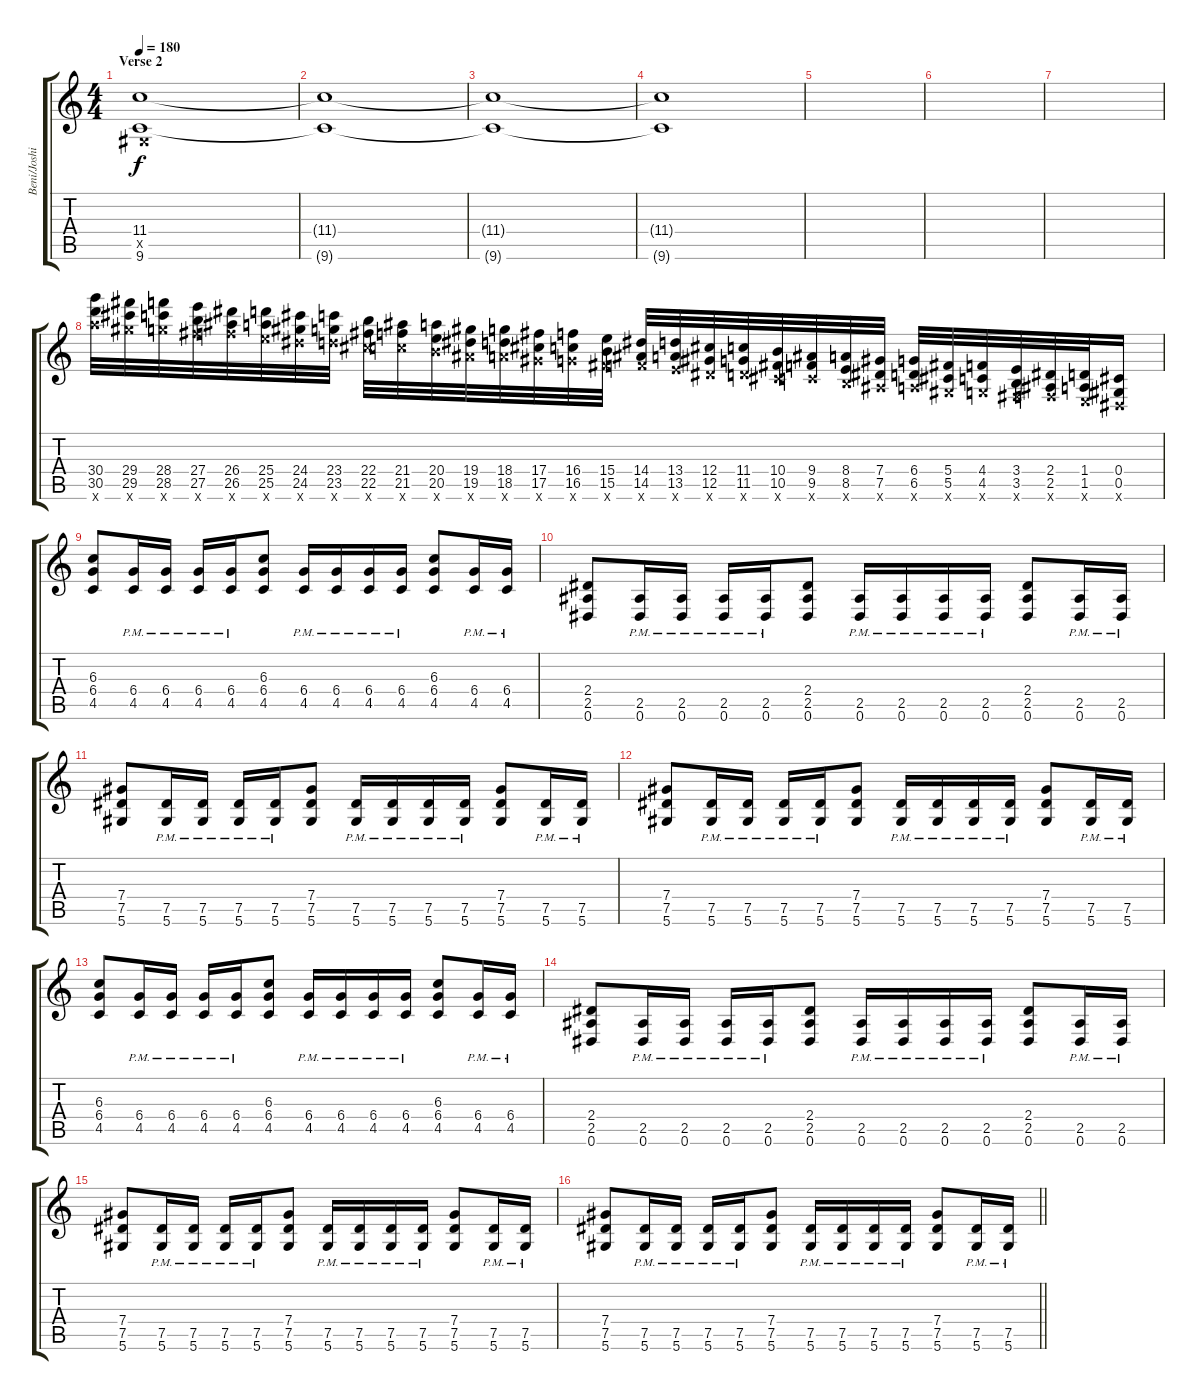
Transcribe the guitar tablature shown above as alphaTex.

\track ("Beni/Joshi, Gitarre" "Beni/Joshi") {instrument distortionguitar}
\staff {score tabs}
\tuning (Eb4 Bb3 Gb3 Db3 Ab2 Eb2) {hide}
\ts (4 4)
\section ("" "Verse 2")
\tempo 180
\clef g2
\ks c
(11.4 0.5{x} 9.6).1{dy f volume 0} |
(11.4{t} 9.6{t}).1 |
(11.4{t} 9.6{t}).1 |
(11.4{t} 9.6{t}).1 |
|
|
|
(30.4 30.5 30.6{x}).32{volume 13} (29.4 29.5 29.6{x}).32 (28.4 28.5 28.6{x}).32 (27.4 27.5 27.6{x}).32 (26.4 26.5 26.6{x}).32 (25.4 25.5 25.6{x}).32 (24.4 24.5 24.6{x}).32 (23.4 23.5 23.6{x}).32 (22.4 22.5 22.6{x}).32 (21.4 21.5 21.6{x}).32 (20.4 20.5 20.6{x}).32 (19.4 19.5 19.6{x}).32 (18.4 18.5 18.6{x}).32 (17.4 17.5 17.6{x}).32 (16.4 16.5 16.6{x}).32 (15.4 15.5 15.6{x}).32 (14.4 14.5 14.6{x}).32 (13.4 13.5 13.6{x}).32 (12.4 12.5 12.6{x}).32 (11.4 11.5 11.6{x}).32 (10.4 10.5 10.6{x}).32 (9.4 9.5 9.6{x}).32 (8.4 8.5 8.6{x}).32 (7.4 7.5 7.6{x}).32 (6.4 6.5 6.6{x}).32 (5.4 5.5 5.6{x}).32 (4.4 4.5 4.6{x}).32 (3.4 3.5 3.6{x}).32 (2.4 2.5 2.6{x}).32 (1.4 1.5 1.6{x}).32 (0.4 0.5 0.6{x}).16 |
(6.3 6.4 4.5).8 (6.4{pm} 4.5{pm}).16 (6.4{pm} 4.5{pm}).16 (6.4{pm} 4.5{pm}).16 (6.4{pm} 4.5{pm}).16 (6.3 6.4 4.5).8 (6.4{pm} 4.5{pm}).16 (6.4{pm} 4.5{pm}).16 (6.4{pm} 4.5{pm}).16 (6.4{pm} 4.5{pm}).16 (6.3 6.4 4.5).8 (6.4{pm} 4.5{pm}).16 (6.4{pm} 4.5{pm}).16 |
(2.4 2.5 0.6).8 (2.5{pm} 0.6{pm}).16 (2.5{pm} 0.6{pm}).16 (2.5{pm} 0.6{pm}).16 (2.5{pm} 0.6{pm}).16 (2.4 2.5 0.6).8 (2.5{pm} 0.6{pm}).16 (2.5{pm} 0.6{pm}).16 (2.5{pm} 0.6{pm}).16 (2.5{pm} 0.6{pm}).16 (2.4 2.5 0.6).8 (2.5{pm} 0.6{pm}).16 (2.5{pm} 0.6{pm}).16 |
(7.4 7.5 5.6).8 (7.5{pm} 5.6{pm}).16 (7.5{pm} 5.6{pm}).16 (7.5{pm} 5.6{pm}).16 (7.5{pm} 5.6{pm}).16 (7.4 7.5 5.6).8 (7.5{pm} 5.6{pm}).16 (7.5{pm} 5.6{pm}).16 (7.5{pm} 5.6{pm}).16 (7.5{pm} 5.6{pm}).16 (7.4 7.5 5.6).8 (7.5{pm} 5.6{pm}).16 (7.5{pm} 5.6{pm}).16 |
(7.4 7.5 5.6).8 (7.5{pm} 5.6{pm}).16 (7.5{pm} 5.6{pm}).16 (7.5{pm} 5.6{pm}).16 (7.5{pm} 5.6{pm}).16 (7.4 7.5 5.6).8 (7.5{pm} 5.6{pm}).16 (7.5{pm} 5.6{pm}).16 (7.5{pm} 5.6{pm}).16 (7.5{pm} 5.6{pm}).16 (7.4 7.5 5.6).8 (7.5{pm} 5.6{pm}).16 (7.5{pm} 5.6{pm}).16 |
(6.3 6.4 4.5).8 (6.4{pm} 4.5{pm}).16 (6.4{pm} 4.5{pm}).16 (6.4{pm} 4.5{pm}).16 (6.4{pm} 4.5{pm}).16 (6.3 6.4 4.5).8 (6.4{pm} 4.5{pm}).16 (6.4{pm} 4.5{pm}).16 (6.4{pm} 4.5{pm}).16 (6.4{pm} 4.5{pm}).16 (6.3 6.4 4.5).8 (6.4{pm} 4.5{pm}).16 (6.4{pm} 4.5{pm}).16 |
(2.4 2.5 0.6).8 (2.5{pm} 0.6{pm}).16 (2.5{pm} 0.6{pm}).16 (2.5{pm} 0.6{pm}).16 (2.5{pm} 0.6{pm}).16 (2.4 2.5 0.6).8 (2.5{pm} 0.6{pm}).16 (2.5{pm} 0.6{pm}).16 (2.5{pm} 0.6{pm}).16 (2.5{pm} 0.6{pm}).16 (2.4 2.5 0.6).8 (2.5{pm} 0.6{pm}).16 (2.5{pm} 0.6{pm}).16 |
(7.4 7.5 5.6).8 (7.5{pm} 5.6{pm}).16 (7.5{pm} 5.6{pm}).16 (7.5{pm} 5.6{pm}).16 (7.5{pm} 5.6{pm}).16 (7.4 7.5 5.6).8 (7.5{pm} 5.6{pm}).16 (7.5{pm} 5.6{pm}).16 (7.5{pm} 5.6{pm}).16 (7.5{pm} 5.6{pm}).16 (7.4 7.5 5.6).8 (7.5{pm} 5.6{pm}).16 (7.5{pm} 5.6{pm}).16 |
\barLineRight lightlight
(7.4 7.5 5.6).8 (7.5{pm} 5.6{pm}).16 (7.5{pm} 5.6{pm}).16 (7.5{pm} 5.6{pm}).16 (7.5{pm} 5.6{pm}).16 (7.4 7.5 5.6).8 (7.5{pm} 5.6{pm}).16 (7.5{pm} 5.6{pm}).16 (7.5{pm} 5.6{pm}).16 (7.5{pm} 5.6{pm}).16 (7.4 7.5 5.6).8 (7.5{pm} 5.6{pm}).16 (7.5{pm} 5.6{pm}).16
